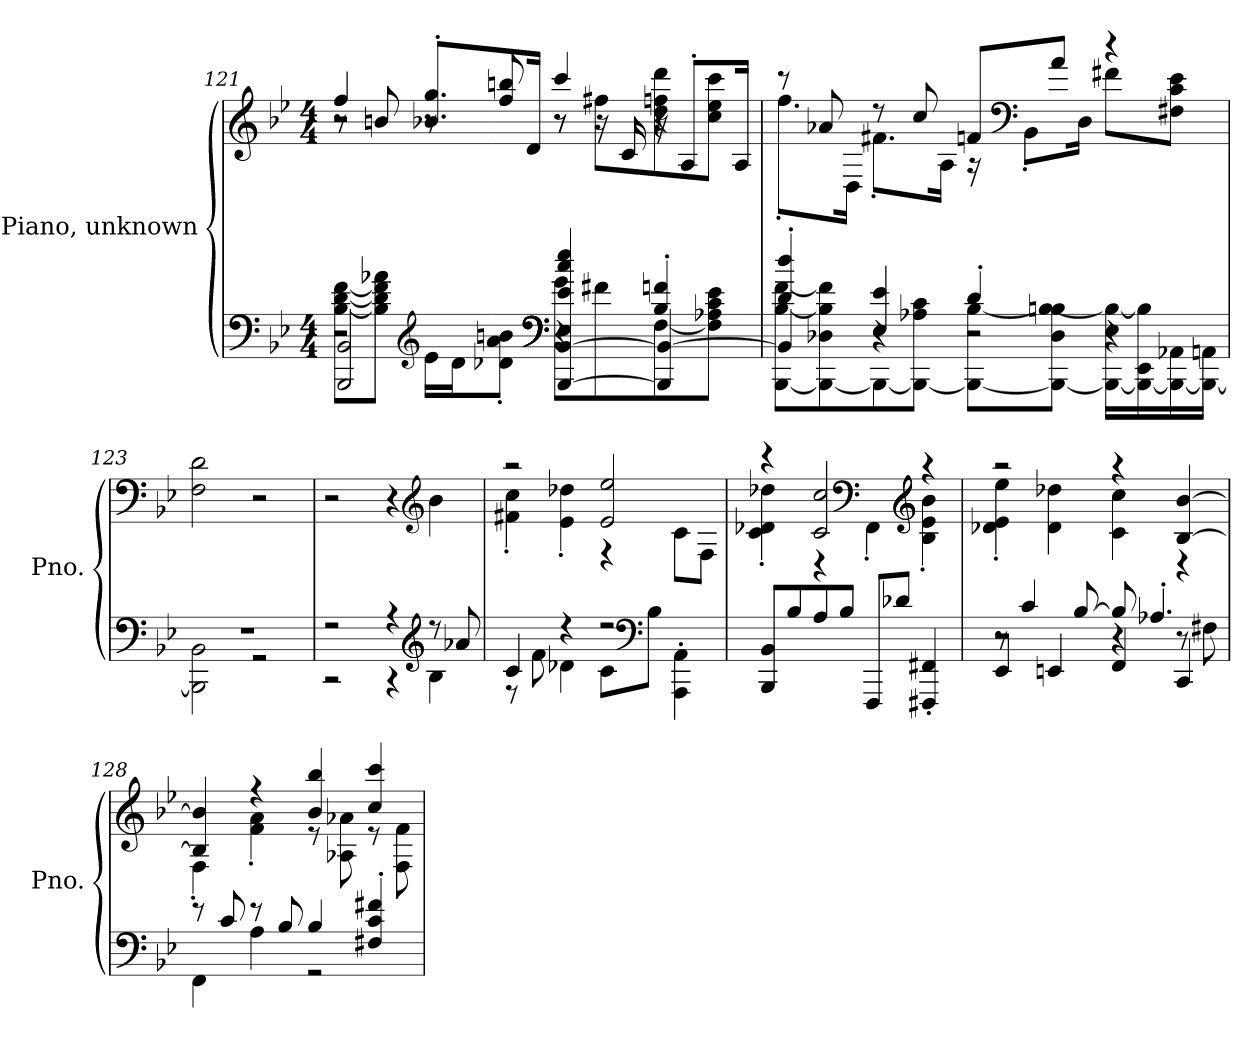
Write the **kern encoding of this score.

**kern	**kern
*part1	*part1
*staff2	*staff1
*I"Piano, unknown	*
*I'Pno.	*
!!LO:LB:g=z
*clefF4	*clefG2
*k[b-e-]	*k[b-e-]
*M4/4	*M4/4
=121	=121
*^	*^
*	*^	*	*^
2r	[8B-\ [8d\ [8f\L	2BBB-/ 2BB-/	4ff/	2r	8r
.	8B-\] 8d\] 8f\] 8a-X\J	.	.	.	8bn/
*clefG2	*	*	*	*	*
.	16e-\LL	.	8r	.	8.b-X/' 8.gg/'L
.	16d\J	.	.	.	.
.	8d-X\' 8a-\' 8bn\'J	.	8ff/ 8bbn/	.	.
.	.	.	.	.	16d/Jk
*clefF4	*	*	*	*	*
4r	8g\L	[4BBB-/ [4BB-/ 4E-/ 4e-/ 4cc/ 4ee-/	4ccc/	8r	8r
.	8f#X\	.	.	8ff#X\L	16r
.	.	.	.	.	16c/
4B-/' 4fn/'	[8F\	4BBB-/] 4BB-/_	4r	8dd\ 8ffn\ 8ddd\	16r
.	.	.	.	.	8A'/L
.	8F\] 8A-X\ 8c\ 8e-\J	.	.	8cc\ 8ee-\ 8ccc\J	.
.	.	.	.	.	16A/Jk
*	*	*	*	*v	*v
=122	=122	=122	=122	=122
4d/' 4dd/'	[8BBB-\ [8B-\ [8f\L	4BB-/]	8r	8.ff'\L
.	8BBB-\_ 8D-X\ 8B-\] 8f\]	.	8a-X/	.
.	.	.	.	16D\Jk
4r	8BBB-\_	4E-/ 4e-/	8r	8.f#X'\L
.	8BBB-\_ 8A-X\ 8c\J	.	8cc/	.
.	.	.	.	16A\Jk
4d'/	8BBB-\_ [8B-\L	2r	8fn/L	16r
*	*	*	*clefF4	*
.	.	.	.	8BB-'\L
.	8BBB-\_ 8D-\ 8B-\_ 8Bn\J	.	8a-/J	.
.	.	.	.	16D\Jk
4r	16BBB-\_ 16E-\ 16B-\_LL	.	4r	8f#X\L
.	16BBB-\_ 16EE-\ 16B-\]	.	.	.
.	16BBB-\_ 16AA-X\	.	.	8F#X\ 8c\ 8e-\J
.	16BBB-\_ 16AAn\JJ	.	.	.
*	*v	*v	*	*
*	*	*v	*v
!!LO:LB:g=z
=123	=123	=123
1r	2BBB-\] 2BB-\	2F\ 2d\
.	2r	2r
=124	=124	=124
2r	2r	2r
4r	4r	4r
*clefG2	*	*clefG2
8r	4B-\	4b-\
8a-X/	.	.
=125	=125	=125
*	*	*^
4c/	8r	2r	4f#X\' 4cc\'
.	8f\	.	.
4r	4d-X\	.	4e-\' 4dd-X\'
2r	8c\L	2e-/ 2ee-/	4r
*clefF4	*	*	*
.	8B-\J	.	.
.	4AAA\' 4AA\'	.	8c\L
.	.	.	8F\J
*v	*v	*	*
=126	=126	=126
8BBB-/ 8BB-/L	4r	4c\' 4d-X\' 4dd-X\'
8B-/	.	.
8A/	2c/ 2cc/	4r
8B-/J	.	.
*	*clefF4	*
8FFF/L	.	4FF'\
8d-X/J	.	.
*	*clefG2	*
4FFF#X/' 4FF#X/'	4r	4B-\' 4e-\' 4b-\'
!!LO:LB:g=z	!!
=127	=127	=127
*^	*	*
*	*^	*	*
8r	2r	4EE-/	2r	4d-X\' 4e-\' 4ee-\'
4c/	.	.	.	.
.	.	4EEn/	.	4d-\ 4dd-X\
[8B-/	.	.	.	.
8B-/]	4r	4FF/	4r	4c\ 4cc\
4.A-X'/	.	.	.	.
.	8r	4CC/	[4B-/ [4b-/	4r
.	8F#X\	.	.	.
*	*v	*v	*	*
=128	=128	=128	=128
8r	4FF\	4B-/] 4b-/]	4F'\
8c/	.	.	.
8r	4A\	4r	4f\' 4a\'
8B-/	.	.	.
4B-/	2r	4b-/ 4bb-/	8r
.	.	.	8A-X\ 8a-X\
4F#X/' 4c/' 4f#X/'	.	4cc/ 4ccc/	8r
.	.	.	8F\ 8f\
*v	*v	*	*
*	*v	*v
=	=
*-	*-
